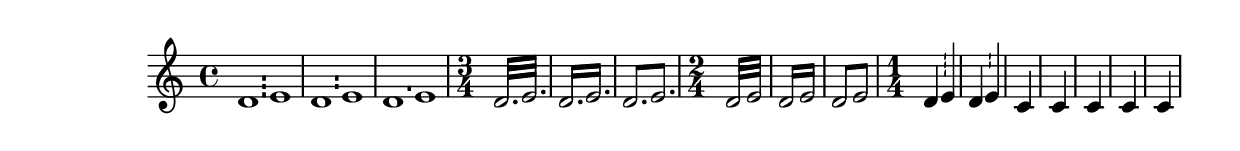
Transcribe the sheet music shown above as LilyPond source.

\version "2.10.0"

\header{
texidoc="
Chord tremolos look like beams, but are a kind of repeat symbol.
To avoid confusion, chord tremolo beams do not reach the stems, but 
leave a gap.  Chord tremolo beams on half notes are not ambiguous,
as half notes cannot appear in a regular beam, and should reach the 
stems.

In this example, each tremolo lasts exactly one measure.

(To ensure that the spacing engine is not confused we add some regular
notes as well.)

"
}

\context Voice \relative c' {
  \time 4/4
  \repeat "tremolo" 16 { d32 e }
  \repeat "tremolo" 8 { d16 e }
  \repeat "tremolo" 4 { d8 e }

  \time 3/4
  \repeat "tremolo" 12 { d32 e }
  \repeat "tremolo" 6 { d16 e } 
  \repeat "tremolo" 3 { d8 e } 

  \time 2/4
  \repeat "tremolo" 8 { d32 e }
  \repeat "tremolo" 4 { d16 e }
  \repeat "tremolo" 2 { d8 e }

  \time 1/4
  \repeat "tremolo" 4 { d32 e }
  \repeat "tremolo" 2 { d16 e }

  c4 c4 c4 c4 c4 
}

